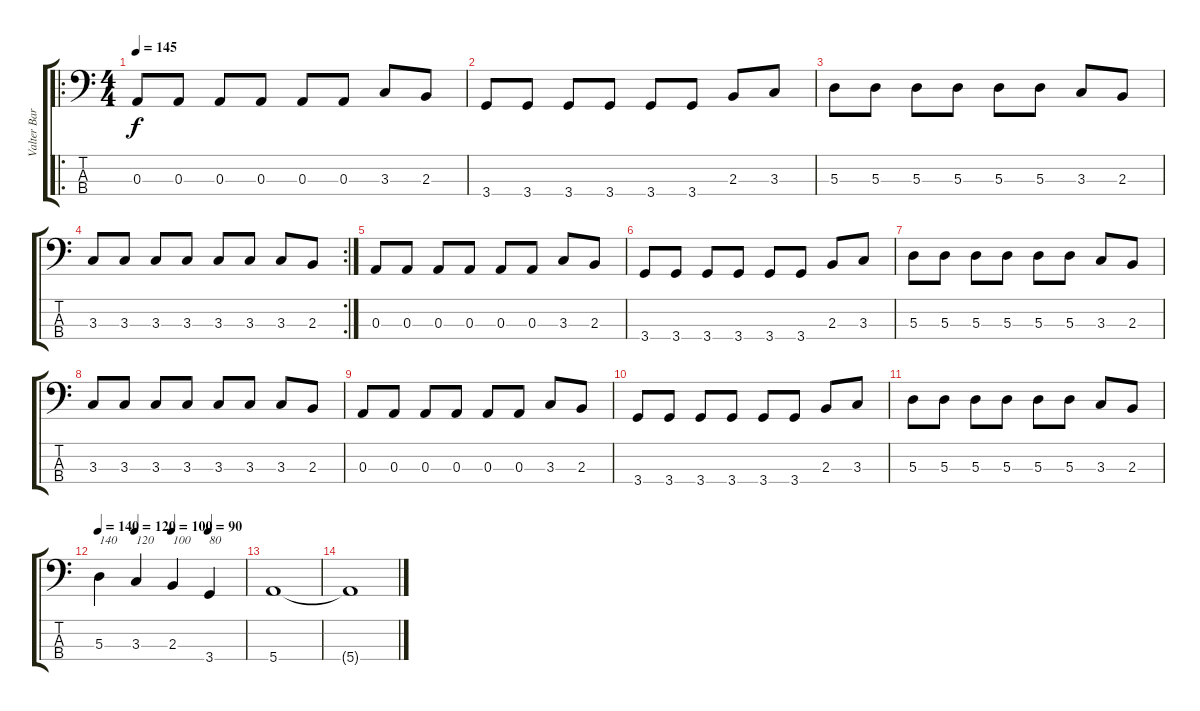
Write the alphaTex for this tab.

\track ("Valter Barros" "Valter Bar") {instrument electricbasspick}
\staff {score tabs}
\tuning (G2 D2 A1 E1) {hide}
\ro
\ts (4 4)
\tempo 145
\clef f4
\ks c
0.3.8{dy f} 0.3.8 0.3.8 0.3.8 0.3.8 0.3.8 3.3.8 2.3.8 |
3.4.8 3.4.8 3.4.8 3.4.8 3.4.8 3.4.8 2.3.8 3.3.8 |
5.3.8 5.3.8 5.3.8 5.3.8 5.3.8 5.3.8 3.3.8 2.3.8 |
\rc 2
3.3.8 3.3.8 3.3.8 3.3.8 3.3.8 3.3.8 3.3.8 2.3.8 |
0.3.8 0.3.8 0.3.8 0.3.8 0.3.8 0.3.8 3.3.8 2.3.8 |
3.4.8 3.4.8 3.4.8 3.4.8 3.4.8 3.4.8 2.3.8 3.3.8 |
5.3.8 5.3.8 5.3.8 5.3.8 5.3.8 5.3.8 3.3.8 2.3.8 |
3.3.8 3.3.8 3.3.8 3.3.8 3.3.8 3.3.8 3.3.8 2.3.8 |
0.3.8 0.3.8 0.3.8 0.3.8 0.3.8 0.3.8 3.3.8 2.3.8 |
3.4.8 3.4.8 3.4.8 3.4.8 3.4.8 3.4.8 2.3.8 3.3.8 |
5.3.8 5.3.8 5.3.8 5.3.8 5.3.8 5.3.8 3.3.8 2.3.8 |
\tempo 140
\tempo (120 0.25)
\tempo (100 0.5)
\tempo (80 0.75)
\tempo (90 0.75)
5.3.4{txt "140"} 3.3.4{txt "120"} 2.3.4{txt "100"} 3.4.4{txt "80"} |
5.4.1 |
5.4{t}.1
